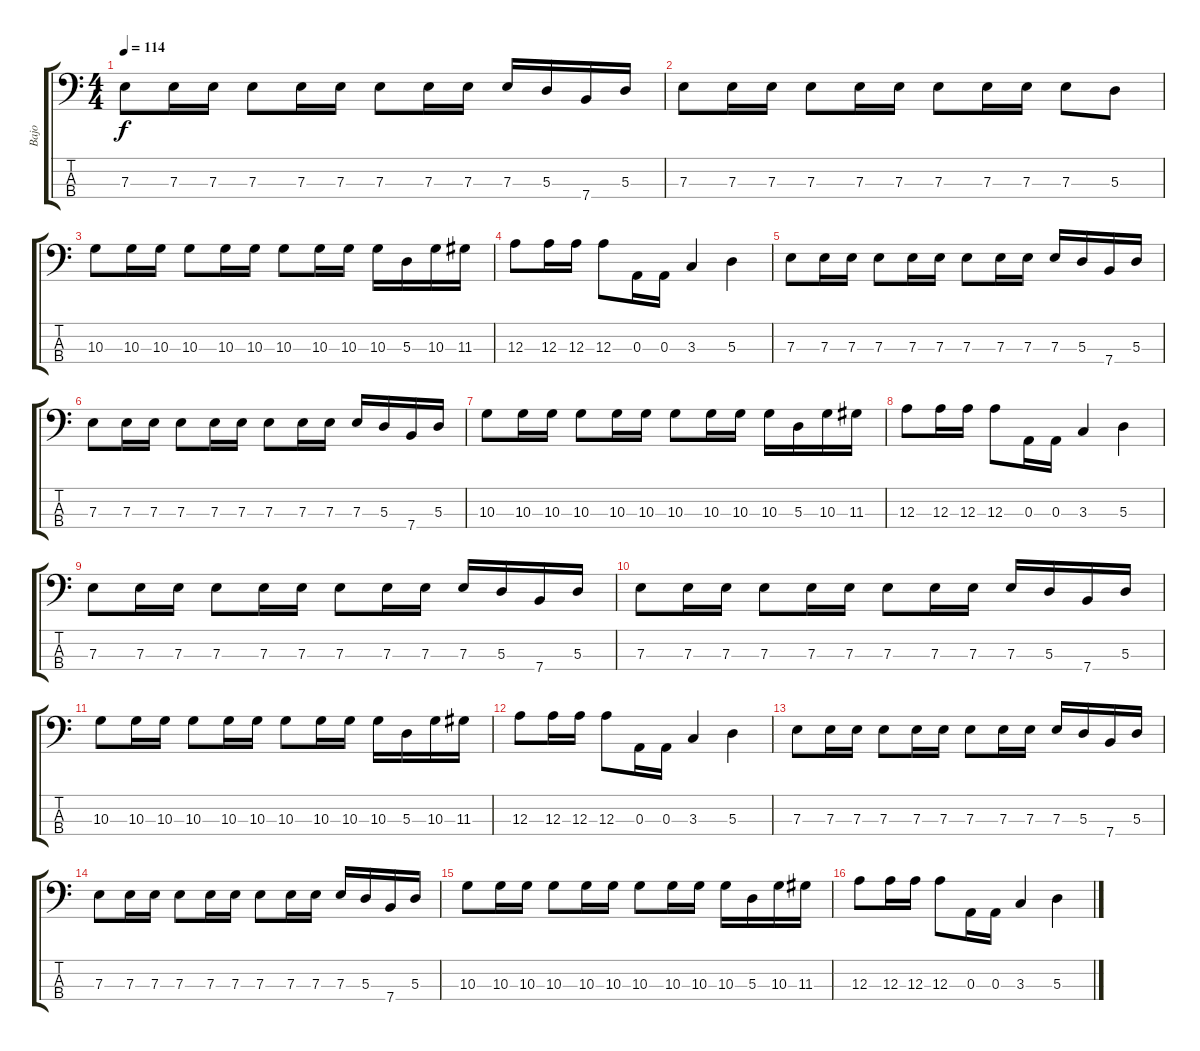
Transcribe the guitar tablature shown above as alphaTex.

\track ("Bajo" "Bajo") {instrument electricbassfinger}
\staff {score tabs}
\tuning (G2 D2 A1 E1) {hide}
\ts (4 4)
\tempo 114
\clef f4
\ks c
7.3.8{dy f} 7.3.16 7.3.16 7.3.8 7.3.16 7.3.16 7.3.8 7.3.16 7.3.16 7.3.16 5.3.16 7.4.16 5.3.16 |
7.3.8 7.3.16 7.3.16 7.3.8 7.3.16 7.3.16 7.3.8 7.3.16 7.3.16 7.3.8 5.3.8 |
10.3.8 10.3.16 10.3.16 10.3.8 10.3.16 10.3.16 10.3.8 10.3.16 10.3.16 10.3.16 5.3.16 10.3.16 11.3.16 |
12.3.8 12.3.16 12.3.16 12.3.8 0.3.16 0.3.16 3.3.4 5.3.4 |
7.3.8 7.3.16 7.3.16 7.3.8 7.3.16 7.3.16 7.3.8 7.3.16 7.3.16 7.3.16 5.3.16 7.4.16 5.3.16 |
7.3.8 7.3.16 7.3.16 7.3.8 7.3.16 7.3.16 7.3.8 7.3.16 7.3.16 7.3.16 5.3.16 7.4.16 5.3.16 |
10.3.8 10.3.16 10.3.16 10.3.8 10.3.16 10.3.16 10.3.8 10.3.16 10.3.16 10.3.16 5.3.16 10.3.16 11.3.16 |
12.3.8 12.3.16 12.3.16 12.3.8 0.3.16 0.3.16 3.3.4 5.3.4 |
7.3.8 7.3.16 7.3.16 7.3.8 7.3.16 7.3.16 7.3.8 7.3.16 7.3.16 7.3.16 5.3.16 7.4.16 5.3.16 |
7.3.8 7.3.16 7.3.16 7.3.8 7.3.16 7.3.16 7.3.8 7.3.16 7.3.16 7.3.16 5.3.16 7.4.16 5.3.16 |
10.3.8 10.3.16 10.3.16 10.3.8 10.3.16 10.3.16 10.3.8 10.3.16 10.3.16 10.3.16 5.3.16 10.3.16 11.3.16 |
12.3.8 12.3.16 12.3.16 12.3.8 0.3.16 0.3.16 3.3.4 5.3.4 |
7.3.8 7.3.16 7.3.16 7.3.8 7.3.16 7.3.16 7.3.8 7.3.16 7.3.16 7.3.16 5.3.16 7.4.16 5.3.16 |
7.3.8 7.3.16 7.3.16 7.3.8 7.3.16 7.3.16 7.3.8 7.3.16 7.3.16 7.3.16 5.3.16 7.4.16 5.3.16 |
10.3.8 10.3.16 10.3.16 10.3.8 10.3.16 10.3.16 10.3.8 10.3.16 10.3.16 10.3.16 5.3.16 10.3.16 11.3.16 |
12.3.8 12.3.16 12.3.16 12.3.8 0.3.16 0.3.16 3.3.4 5.3.4
